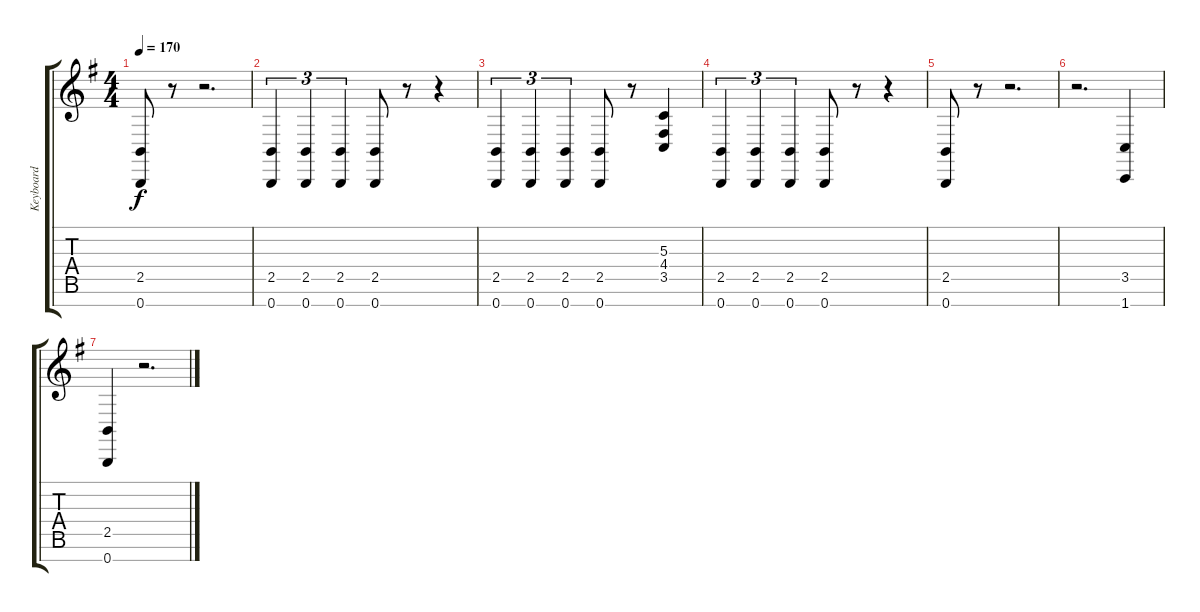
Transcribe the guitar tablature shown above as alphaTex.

\track ("Keyboard" "Keyboard") {instrument lead2sawtooth}
\staff {score tabs}
\tuning (E4 B3 G3 D3 A2 E2 B1) {hide}
\ts (4 4)
\tempo 170
\clef g2
\ks g
(2.5 0.7).8{dy f} r.8 r.2{d} |
(2.5 0.7).4{tu (3 2)} (2.5 0.7).4{tu (3 2)} (2.5 0.7).4{tu (3 2)} (2.5 0.7).8 r.8 r.4 |
(2.5 0.7).4{tu (3 2)} (2.5 0.7).4{tu (3 2)} (2.5 0.7).4{tu (3 2)} (2.5 0.7).8 r.8 (5.3 4.4 3.5).4 |
(2.5 0.7).4{tu (3 2)} (2.5 0.7).4{tu (3 2)} (2.5 0.7).4{tu (3 2)} (2.5 0.7).8 r.8 r.4 |
(2.5 0.7).8 r.8 r.2{d} |
r.2{d} (3.5 1.7).4 |
(2.5 0.7).4 r.2{d}
